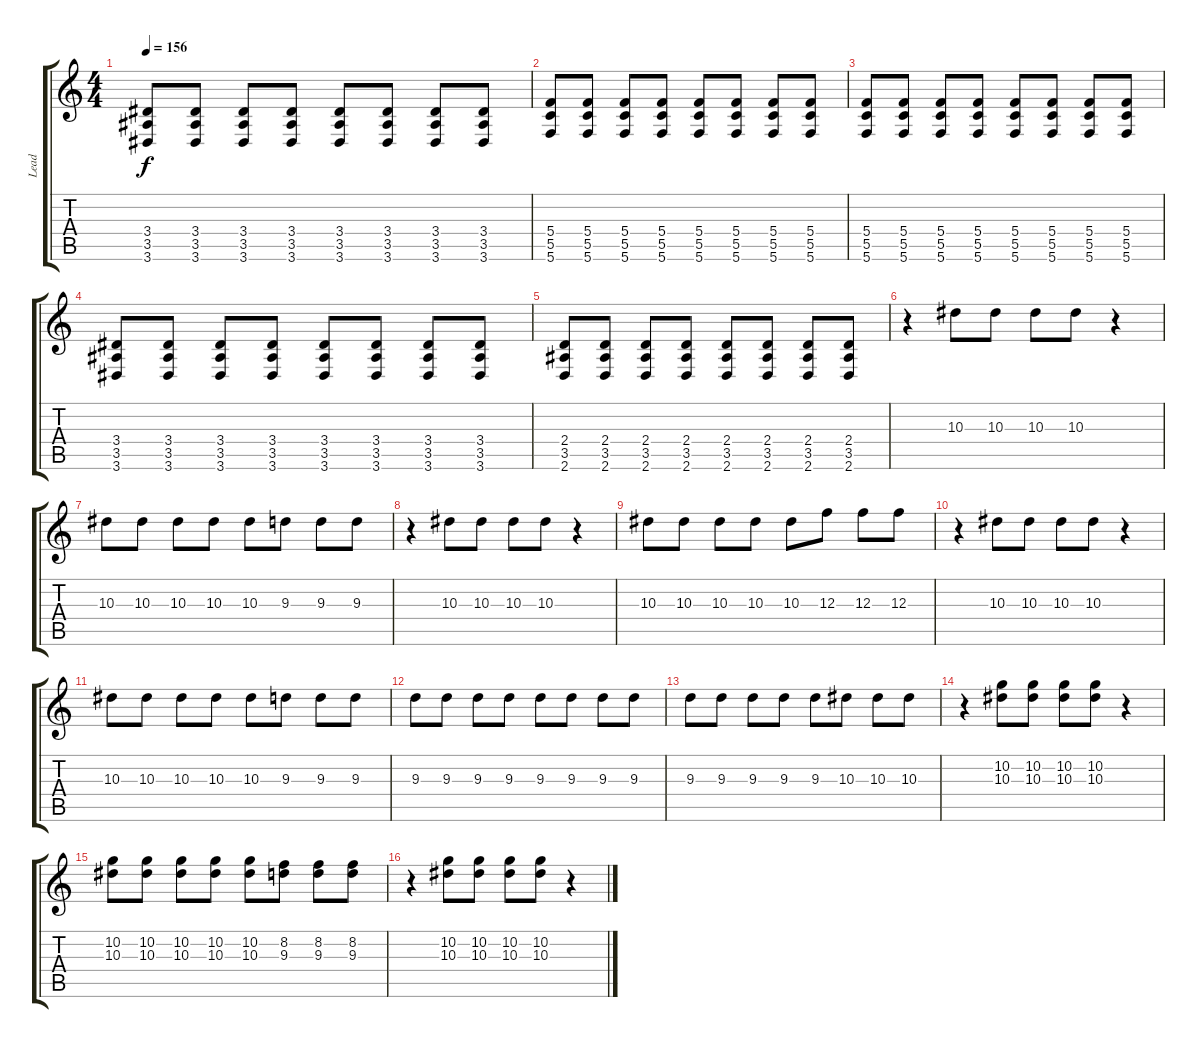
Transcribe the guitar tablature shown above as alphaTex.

\track ("Lead" "Lead") {instrument distortionguitar}
\staff {score tabs}
\tuning (D4 A3 F3 C3 G2 C2) {hide}
\ts (4 4)
\tempo 156
\clef g2
\ks c
(3.4 3.5 3.6).8{dy f} (3.4 3.5 3.6).8 (3.4 3.5 3.6).8 (3.4 3.5 3.6).8 (3.4 3.5 3.6).8 (3.4 3.5 3.6).8 (3.4 3.5 3.6).8 (3.4 3.5 3.6).8 |
(5.4 5.5 5.6).8 (5.4 5.5 5.6).8 (5.4 5.5 5.6).8 (5.4 5.5 5.6).8 (5.4 5.5 5.6).8 (5.4 5.5 5.6).8 (5.4 5.5 5.6).8 (5.4 5.5 5.6).8 |
(5.4 5.5 5.6).8 (5.4 5.5 5.6).8 (5.4 5.5 5.6).8 (5.4 5.5 5.6).8 (5.4 5.5 5.6).8 (5.4 5.5 5.6).8 (5.4 5.5 5.6).8 (5.4 5.5 5.6).8 |
(3.4 3.5 3.6).8 (3.4 3.5 3.6).8 (3.4 3.5 3.6).8 (3.4 3.5 3.6).8 (3.4 3.5 3.6).8 (3.4 3.5 3.6).8 (3.4 3.5 3.6).8 (3.4 3.5 3.6).8 |
(2.4 3.5 2.6).8 (2.4 3.5 2.6).8 (2.4 3.5 2.6).8 (2.4 3.5 2.6).8 (2.4 3.5 2.6).8 (2.4 3.5 2.6).8 (2.4 3.5 2.6).8 (2.4 3.5 2.6).8 |
r.4 10.3.8 10.3.8 10.3.8 10.3.8 r.4 |
10.3.8 10.3.8 10.3.8 10.3.8 10.3.8 9.3.8 9.3.8 9.3.8 |
r.4 10.3.8 10.3.8 10.3.8 10.3.8 r.4 |
10.3.8 10.3.8 10.3.8 10.3.8 10.3.8 12.3.8 12.3.8 12.3.8 |
r.4 10.3.8 10.3.8 10.3.8 10.3.8 r.4 |
10.3.8 10.3.8 10.3.8 10.3.8 10.3.8 9.3.8 9.3.8 9.3.8 |
9.3.8 9.3.8 9.3.8 9.3.8 9.3.8 9.3.8 9.3.8 9.3.8 |
9.3.8 9.3.8 9.3.8 9.3.8 9.3.8 10.3.8 10.3.8 10.3.8 |
r.4 (10.2 10.3).8 (10.2 10.3).8 (10.2 10.3).8 (10.2 10.3).8 r.4 |
(10.2 10.3).8 (10.2 10.3).8 (10.2 10.3).8 (10.2 10.3).8 (10.2 10.3).8 (8.2 9.3).8 (8.2 9.3).8 (8.2 9.3).8 |
r.4 (10.2 10.3).8 (10.2 10.3).8 (10.2 10.3).8 (10.2 10.3).8 r.4
